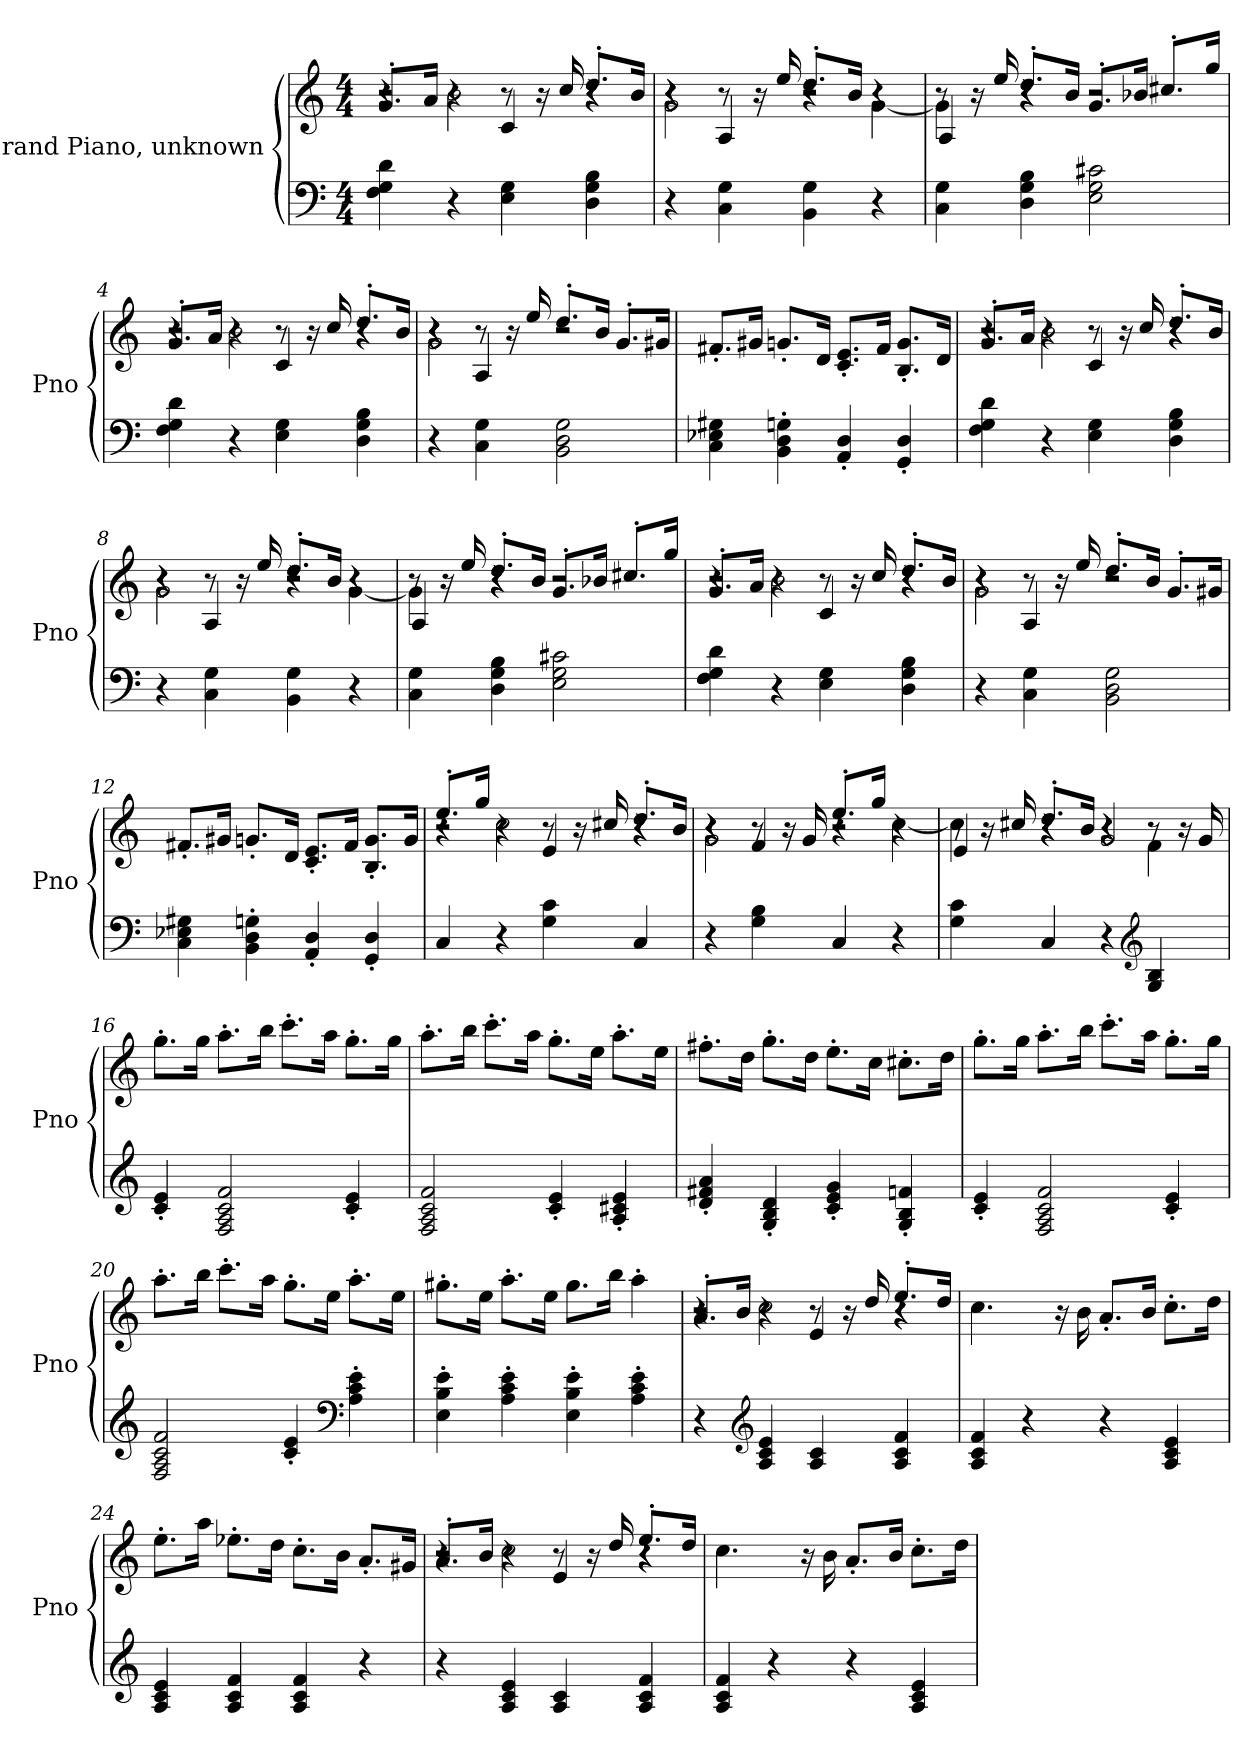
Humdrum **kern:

**kern	**kern
*part1	*part1
*staff2	*staff1
*I"Grand Piano, unknown	*
*I'Pno	*
*clefF4	*clefG2
*k[]	*k[]
*M4/4	*M4/4
*MM120	*MM120
=1	=1
*	*^
*	*	*^
4F\ 4G\ 4d\	8.g'/L	4r	2r
.	16a/Jk	.	.
4r	4r	2b\	.
4E\ 4G\	8r	.	4c/
.	16r	.	.
.	16cc/	.	.
4D\ 4G\ 4B\	8.dd'/L	4r	4r
.	16b/Jk	.	.
=2	=2	=2	=2
4r	4r	2g\	4r
4C\ 4G\	8r	.	4A/
.	16r	.	.
.	16ee/	.	.
4BB\ 4G\	8.dd'/L	4r	2r
.	16b/Jk	.	.
4r	4r	[4g\	.
=3	=3	=3	=3
4C\ 4G\	8r	4g\]	4A/
.	16r	.	.
.	16ee/	.	.
4D\ 4G\ 4B\	8.dd'/L	4r	4r
.	16b/Jk	.	.
2E\ 2G\ 2c#X\	8.g'/L	2r	2r
.	16b-X/Jk	.	.
.	8.cc#X'/L	.	.
.	16gg/Jk	.	.
=4	=4	=4	=4
4F\ 4G\ 4d\	8.g'/L	4r	2r
.	16a/Jk	.	.
4r	4r	2b\	.
4E\ 4G\	8r	.	4c/
.	16r	.	.
.	16cc/	.	.
4D\ 4G\ 4B\	8.dd'/L	4r	4r
.	16b/Jk	.	.
!!LO:LB:g=z	!!	!!
=5	=5	=5	=5
4r	4r	2g\	4r
4C\ 4G\	8r	.	4A/
.	16r	.	.
.	16ee/	.	.
2BB\ 2D\ 2G\	8.dd'/L	2r	2r
.	16b/Jk	.	.
.	8.g'/L	.	.
.	16g#X/Jk	.	.
*	*v	*v	*v
=6	=6
4C\ 4E-X\ 4G#X\	8.f#X'/L
.	16g#X/Jk
4BB\' 4D\' 4Gn\'	8.gn'/L
.	16d/Jk
4AA/' 4D/'	8.c/' 8.e/'L
.	16f#/Jk
4GG/' 4D/'	8.B/' 8.g/'L
.	16d/Jk
=7	=7
*	*^
*	*	*^
4F\ 4G\ 4d\	8.g'/L	4r	2r
.	16a/Jk	.	.
4r	4r	2b\	.
4E\ 4G\	8r	.	4c/
.	16r	.	.
.	16cc/	.	.
4D\ 4G\ 4B\	8.dd'/L	4r	4r
.	16b/Jk	.	.
=8	=8	=8	=8
4r	4r	2g\	4r
4C\ 4G\	8r	.	4A/
.	16r	.	.
.	16ee/	.	.
4BB\ 4G\	8.dd'/L	4r	2r
.	16b/Jk	.	.
4r	4r	[4g\	.
!!LO:LB:g=z	!!	!!
=9	=9	=9	=9
4C\ 4G\	8r	4g\]	4A/
.	16r	.	.
.	16ee/	.	.
4D\ 4G\ 4B\	8.dd'/L	4r	4r
.	16b/Jk	.	.
2E\ 2G\ 2c#X\	8.g'/L	2r	2r
.	16b-X/Jk	.	.
.	8.cc#X'/L	.	.
.	16gg/Jk	.	.
=10	=10	=10	=10
4F\ 4G\ 4d\	8.g'/L	4r	2r
.	16a/Jk	.	.
4r	4r	2b\	.
4E\ 4G\	8r	.	4c/
.	16r	.	.
.	16cc/	.	.
4D\ 4G\ 4B\	8.dd'/L	4r	4r
.	16b/Jk	.	.
=11	=11	=11	=11
4r	4r	2g\	4r
4C\ 4G\	8r	.	4A/
.	16r	.	.
.	16ee/	.	.
2BB\ 2D\ 2G\	8.dd'/L	2r	2r
.	16b/Jk	.	.
.	8.g'/L	.	.
.	16g#X/Jk	.	.
*	*v	*v	*v
=12	=12
4C\ 4E-X\ 4G#X\	8.f#X'/L
.	16g#X/Jk
4BB\' 4D\' 4Gn\'	8.gn'/L
.	16d/Jk
4AA/' 4D/'	8.c/' 8.e/'L
.	16f#/Jk
4GG/' 4D/'	8.B/' 8.g/'L
.	16g/Jk
!!LO:LB:g=z
=13	=13
*	*^
*	*	*^
4C/	8.ee'/L	4r	2r
.	16gg/Jk	.	.
4r	4r	2cc\	.
4G\ 4c\	8r	.	4e/
.	16r	.	.
.	16cc#X/	.	.
4C/	8.dd'/L	4r	4r
.	16b/Jk	.	.
=14	=14	=14	=14
4r	4r	2g\	4r
4G\ 4B\	8r	.	4f/
.	16r	.	.
.	16g/	.	.
4C/	8.ee'/L	4r	2r
.	16gg/Jk	.	.
4r	4r	[4cc\	.
=15	=15	=15	=15
4G\ 4c\	8r	4cc\]	4e/
.	16r	.	.
.	16cc#X/	.	.
4C/	8.dd'/L	4r	4r
.	16b/Jk	.	.
4r	4r	4r	2g/
*clefG2	*	*	*
4G/ 4B/	8r	4f\	.
.	16r	.	.
.	16g/	.	.
*	*v	*v	*v
=16	=16
4c/' 4e/'	8.gg'\L
.	16gg\Jk
2F/ 2A/ 2c/ 2f/	8.aa'\L
.	16bb\Jk
.	8.ccc'\L
.	16aa\Jk
4c/' 4e/'	8.gg'\L
.	16gg\Jk
!!LO:LB:g=z
=17	=17
2F/ 2A/ 2c/ 2f/	8.aa'\L
.	16bb\Jk
.	8.ccc'\L
.	16aa\Jk
4c/' 4e/'	8.gg'\L
.	16ee\Jk
4A/' 4c#X/' 4e/'	8.aa'\L
.	16ee\Jk
=18	=18
4d/' 4f#X/' 4a/'	8.ff#X'\L
.	16dd\Jk
4G/' 4B/' 4d/'	8.gg'\L
.	16dd\Jk
4c/' 4e/' 4g/'	8.ee'\L
.	16cc\Jk
4G/' 4B/' 4fn/'	8.cc#X'\L
.	16dd\Jk
=19	=19
4c/' 4e/'	8.gg'\L
.	16gg\Jk
2F/ 2A/ 2c/ 2f/	8.aa'\L
.	16bb\Jk
.	8.ccc'\L
.	16aa\Jk
4c/' 4e/'	8.gg'\L
.	16gg\Jk
=20	=20
2F/ 2A/ 2c/ 2f/	8.aa'\L
.	16bb\Jk
.	8.ccc'\L
.	16aa\Jk
4c/' 4e/'	8.gg'\L
.	16ee\Jk
*clefF4	*
4A\' 4c\' 4e\'	8.aa'\L
.	16ee\Jk
!!LO:LB:g=z
=21	=21
4E\' 4B\' 4e\'	8.gg#X'\L
.	16ee\Jk
4A\' 4c\' 4e\'	8.aa'\L
.	16ee\Jk
4E\' 4B\' 4e\'	8.gg#\L
.	16bb\Jk
4A\' 4c\' 4e\'	4aa'\
=22	=22
*	*^
*	*	*^
4r	8.a'/L	4r	2r
.	16b/Jk	.	.
*clefG2	*	*	*
4A/ 4c/ 4e/	4r	2cc\	.
4A/ 4c/	8r	.	4e/
.	16r	.	.
.	16dd/	.	.
4A/ 4c/ 4f/	8.ee'/L	4r	4r
.	16dd/Jk	.	.
*	*v	*v	*v
=23	=23
4A/ 4c/ 4f/	4.cc\
4r	.
.	16r
.	16b\
4r	8.a'/L
.	16b/Jk
4A/ 4c/ 4e/	8.cc'\L
.	16dd\Jk
=24	=24
4A/ 4c/ 4e/	8.ee'\L
.	16aa\Jk
4A/ 4c/ 4f/	8.ee-X'\L
.	16dd\Jk
4A/ 4c/ 4f/	8.cc'\L
.	16b\Jk
4r	8.a'/L
.	16g#X/Jk
!!LO:PB:g=z
=25	=25
*	*^
*	*	*^
4r	8.a'/L	4r	2r
.	16b/Jk	.	.
4A/ 4c/ 4e/	4r	2cc\	.
4A/ 4c/	8r	.	4e/
.	16r	.	.
.	16dd/	.	.
4A/ 4c/ 4f/	8.ee'/L	4r	4r
.	16dd/Jk	.	.
*	*v	*v	*v
=26	=26
4A/ 4c/ 4f/	4.cc\
4r	.
.	16r
.	16b\
4r	8.a'/L
.	16b/Jk
4A/ 4c/ 4e/	8.cc'\L
.	16dd\Jk
=	=
*-	*-
